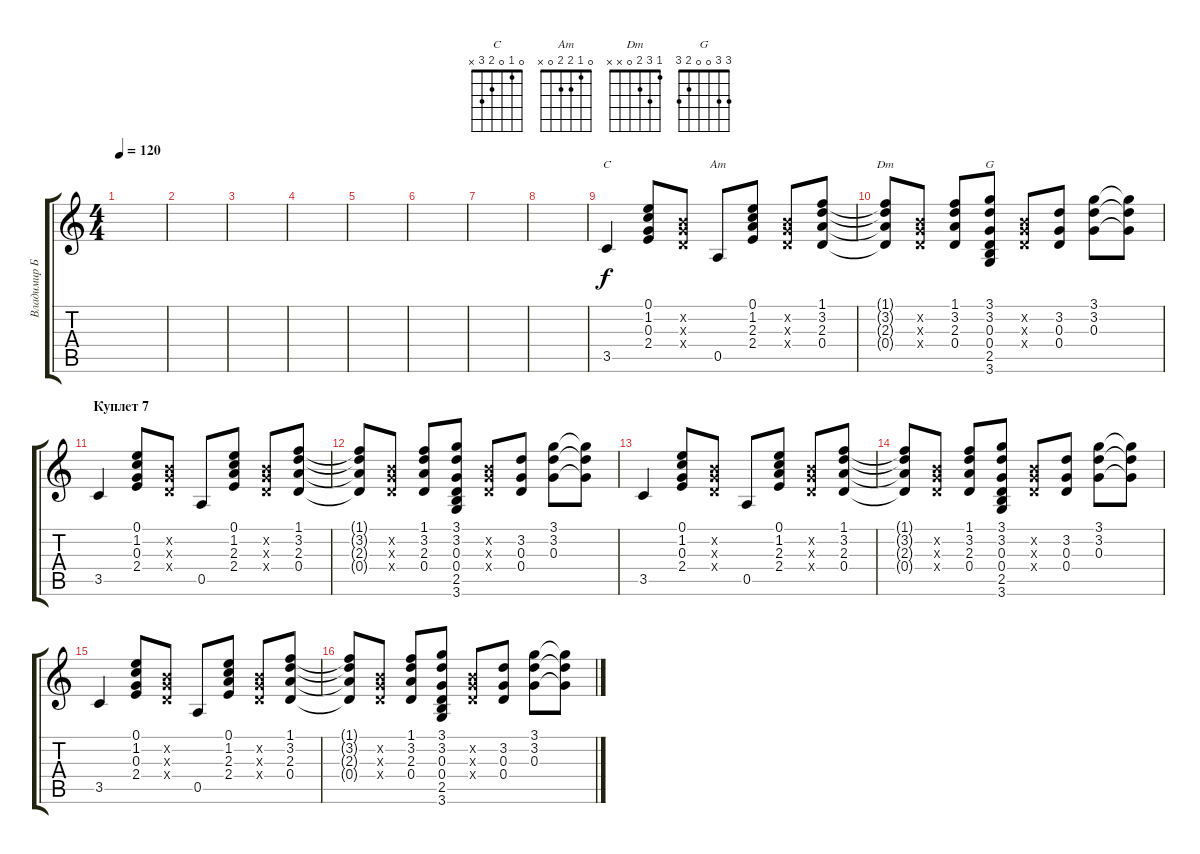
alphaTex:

\track ("Владимир Бегунов" "Владимир Б") {instrument acousticguitarsteel}
\staff {score tabs}
\tuning (E4 B3 G3 D3 A2 E2) {hide}
\chord ("C" 0 1 0 2 3 x)
\chord ("Am" 0 1 2 2 0 x)
\chord ("Dm" 1 3 2 0 x x)
\chord ("G" 3 3 0 0 2 3)
\ts (4 4)
\tempo 120
\clef g2
\ks c
|
|
|
|
|
|
|
|
3.5.4{ch "C"} (0.1 1.2 0.3 2.4).8 (0.2{x} 0.3{x} 0.4{x}).8 0.5.8{ch "Am"} (0.1 1.2 2.3 2.4).8 (0.2{x} 0.3{x} 0.4{x}).8 (1.1 3.2 2.3 0.4).8 |
(1.1{t} 3.2{t} 2.3{t} 0.4{t}).8{ch "Dm"} (0.2{x} 0.3{x} 0.4{x}).8 (1.1 3.2 2.3 0.4).8 (3.1 3.2 0.3 0.4 2.5 3.6).8{ch "G"} (0.2{x} 0.3{x} 0.4{x}).8 (3.2 0.3 0.4).8 (3.1 3.2 0.3).8 (3.1{t} 3.2{t} 0.3{t}).8 |
\section ("" "Куплет 7")
3.5.4 (0.1 1.2 0.3 2.4).8 (0.2{x} 0.3{x} 0.4{x}).8 0.5.8 (0.1 1.2 2.3 2.4).8 (0.2{x} 0.3{x} 0.4{x}).8 (1.1 3.2 2.3 0.4).8 |
(1.1{t} 3.2{t} 2.3{t} 0.4{t}).8 (0.2{x} 0.3{x} 0.4{x}).8 (1.1 3.2 2.3 0.4).8 (3.1 3.2 0.3 0.4 2.5 3.6).8 (0.2{x} 0.3{x} 0.4{x}).8 (3.2 0.3 0.4).8 (3.1 3.2 0.3).8 (3.1{t} 3.2{t} 0.3{t}).8 |
3.5.4 (0.1 1.2 0.3 2.4).8 (0.2{x} 0.3{x} 0.4{x}).8 0.5.8 (0.1 1.2 2.3 2.4).8 (0.2{x} 0.3{x} 0.4{x}).8 (1.1 3.2 2.3 0.4).8 |
(1.1{t} 3.2{t} 2.3{t} 0.4{t}).8 (0.2{x} 0.3{x} 0.4{x}).8 (1.1 3.2 2.3 0.4).8 (3.1 3.2 0.3 0.4 2.5 3.6).8 (0.2{x} 0.3{x} 0.4{x}).8 (3.2 0.3 0.4).8 (3.1 3.2 0.3).8 (3.1{t} 3.2{t} 0.3{t}).8 |
3.5.4 (0.1 1.2 0.3 2.4).8 (0.2{x} 0.3{x} 0.4{x}).8 0.5.8 (0.1 1.2 2.3 2.4).8 (0.2{x} 0.3{x} 0.4{x}).8 (1.1 3.2 2.3 0.4).8 |
(1.1{t} 3.2{t} 2.3{t} 0.4{t}).8 (0.2{x} 0.3{x} 0.4{x}).8 (1.1 3.2 2.3 0.4).8 (3.1 3.2 0.3 0.4 2.5 3.6).8 (0.2{x} 0.3{x} 0.4{x}).8 (3.2 0.3 0.4).8 (3.1 3.2 0.3).8 (3.1{t} 3.2{t} 0.3{t}).8
